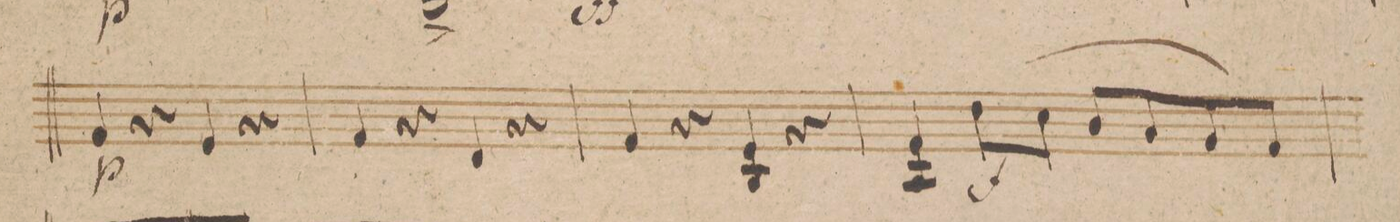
**kern	**dynam
*I"Violino 2do	*
*clefG2	*
*k[b-]	*
*met(c|)	*
*M2/2	*
4f/	p
4r	.
4e/	.
4r	.
=75	=75
4f/	.
4r	.
4d/	.
4r	.
=76	=76
4f/	.
4r	.
4e/ 4B-/	.
4r	.
=77	=77
4f/ 4A/	.
(8dd\L	f
8cc\J	.
8b-/L	.
8a/	.
8g/	.
8f/J)	.
=78	=78
*-	*-
